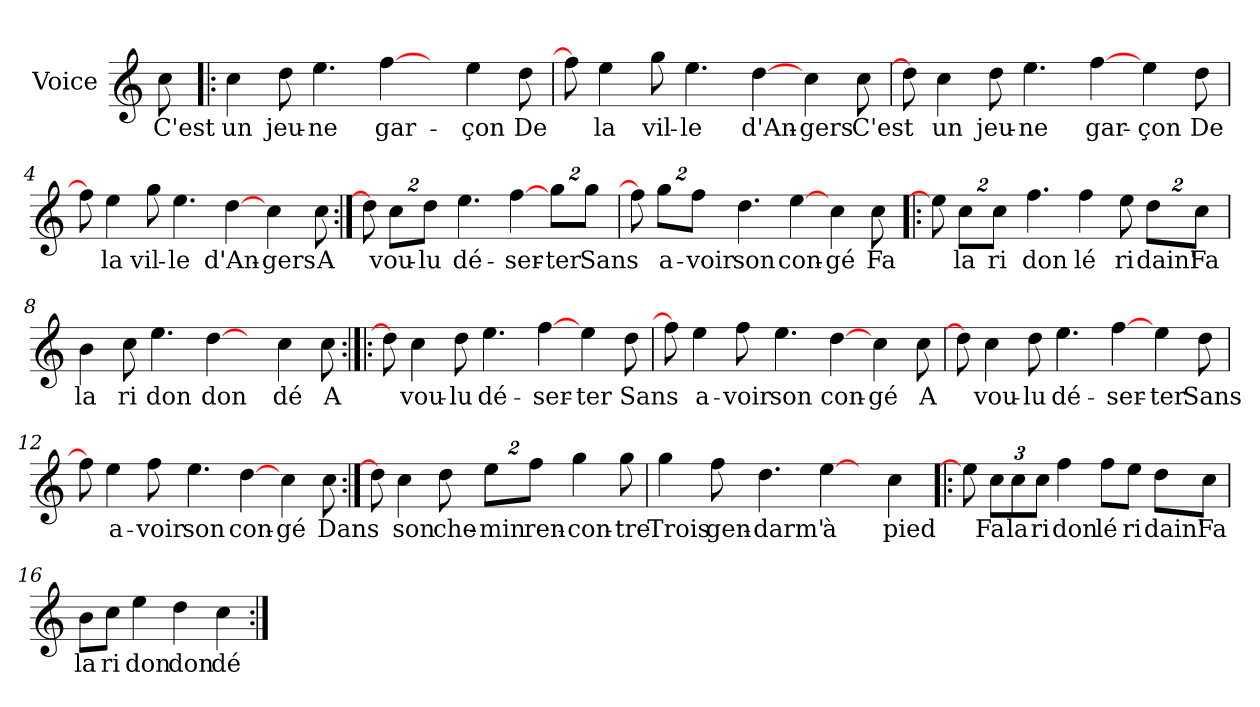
**kern	**text
*part1	*part1
*staff1	*staff1
*I"Voice	*
*I'V	*
*clefG2	*
*k[]	*
*C:	*
=	=
8cc\	C'est
=1!|:	=1!|:
4cc\	un
8dd\	jeu-
4.ee\	-ne
[4ff\	gar-
8ryy	.
4ee\	-çon
8dd\	De
=2	=2
8ff\]	.
4ee\	la
8gg\	vil-
4.ee\	-le
[4dd\	d'An-
4cc\	-gers
8cc\	C'est
=3	=3
8dd\]	.
4cc\	un
8dd\	jeu-
4.ee\	-ne
[4ff\	gar-
4ee\	-çon
8dd\	De
!!LO:LB:g=z
=4	=4
8ff\]	.
4ee\	la
8gg\	vil-
4.ee\	-le
[4dd\	d'An-
4cc\	-gers
8cc\	A
=5:|!	=5:|!
8dd\]	.
16%3cc\L	vou-
16%3dd\J	-lu
4.ee\	dé-
[4ff\	-ser-
16%3gg\L	-ter
16%3gg\J	Sans
=6	=6
8ff\]	.
16%3gg\L	a-
16%3ff\J	-voir
4.dd\	son
[4ee\	con-
4cc\	-gé
8cc\	Fa
=7!|:	=7!|:
8ee\]	.
16%3cc\L	la
16%3cc\J	ri
4.ff\	don
4ff\	lé
8ee\	ri
16%3dd\L	dain'
16%3cc\J	Fa
!!LO:LB:g=z
=8	=8
4b\	la
8cc\	ri
4.ee\	don
[4dd\	don
8ryy	.
4cc\	dé
8cc\	A
=9:|!|:	=9:|!|:
8dd\]	.
4cc\	vou-
8dd\	-lu
4.ee\	dé-
[4ff\	-ser-
4ee\	-ter
8dd\	Sans
=10	=10
8ff\]	.
4ee\	a-
8ff\	-voir
4.ee\	son
[4dd\	con-
4cc\	-gé
8cc\	A
!!LO:LB:g=z
=11	=11
8dd\]	.
4cc\	vou-
8dd\	-lu
4.ee\	dé-
[4ff\	-ser-
4ee\	-ter
8dd\	Sans
=12	=12
8ff\]	.
4ee\	a-
8ff\	-voir
4.ee\	son
[4dd\	con-
4cc\	-gé
8cc\	Dans
=13:|!	=13:|!
8dd\]	.
4cc\	son
8dd\	che-
16%3ee\L	-min
16%3ff\J	ren-
4gg\	-con-
8gg\	-tre
!!LO:LB:g=z
=14	=14
4gg\	Trois
8ff\	gen-
4.dd\	-darm'
[4ee\	à
8ryy	.
4cc\	pied
=15!|:	=15!|:
*MM165	*
8ee\]	.
12cc\L	Fa
12cc\	la
12cc\J	ri
4ff\	don
8ff\L	lé
8ee\J	ri
8dd\L	dain'
8cc\J	Fa
=16	=16
8b\L	la
8cc\J	ri
4ee\	don
4dd\	don
4cc\	dé
=:|!	=:|!
*-	*-
